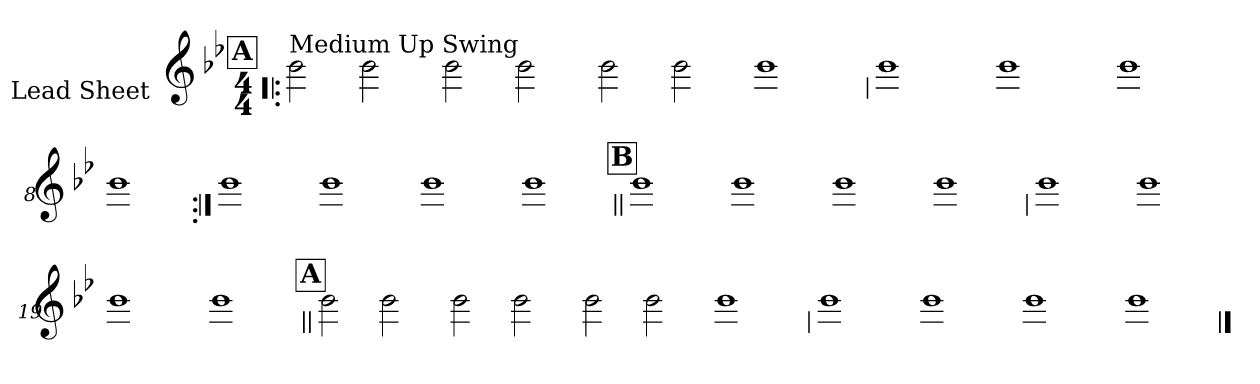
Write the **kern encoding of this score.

**kern
*part1
*staff1
*I"Lead Sheet
*stria0
*clefG2
*k[b-e-]
*B-:
*M4/4
!!LO:REH:place=s1:a:t=A
=1!|:
!LO:TX:a:t=Medium Up Swing
2b-
2b-
=2-
2b-
2b-
=3-
2b-
2b-
=4-
1b-
!!LO:LB:g=z
=5
1b-
=6-
1b-
=7-
1b-
=8-
1b-
!!LO:LB:g=z
=9:|!
1b-
=10-
1b-
=11-
1b-
=12-
1b-
!!LO:LB:g=z
!!LO:REH:place=s1:a:t=B
=13||
1b-
=14-
1b-
=15-
1b-
=16-
1b-
!!LO:LB:g=z
=17
1b-
=18-
1b-
=19-
1b-
=20-
1b-
!!LO:LB:g=z
!!LO:REH:place=s1:a:t=A
=21||
2b-
2b-
=22-
2b-
2b-
=23-
2b-
2b-
=24-
1b-
!!LO:LB:g=z
=25
1b-
=26-
1b-
=27-
1b-
=28-
1b-
==
*-
